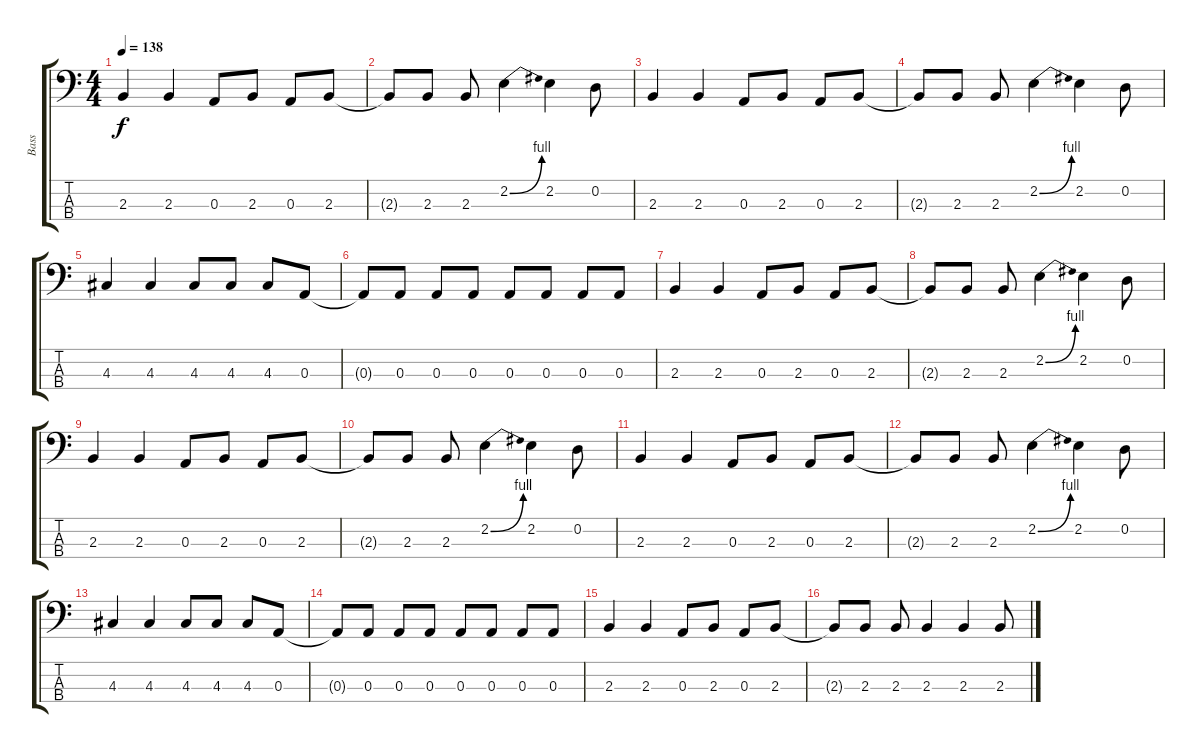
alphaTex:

\track ("Bass" "Bass") {instrument electricbassfinger}
\staff {score tabs}
\tuning (G2 D2 A1 E1) {hide}
\ts (4 4)
\tempo 138
\clef f4
\ks c
2.3.4{dy f} 2.3.4 0.3.8 2.3.8 0.3.8 2.3.8 |
2.3{t}.8 2.3.8 2.3.8 2.2{be (bend 0 0 60 4)}.4 2.2.4 0.2.8 |
2.3.4 2.3.4 0.3.8 2.3.8 0.3.8 2.3.8 |
2.3{t}.8 2.3.8 2.3.8 2.2{be (bend 0 0 60 4)}.4 2.2.4 0.2.8 |
4.3.4 4.3.4 4.3.8 4.3.8 4.3.8 0.3.8 |
0.3{t}.8 0.3.8 0.3.8 0.3.8 0.3.8 0.3.8 0.3.8 0.3.8 |
2.3.4 2.3.4 0.3.8 2.3.8 0.3.8 2.3.8 |
2.3{t}.8 2.3.8 2.3.8 2.2{be (bend 0 0 60 4)}.4 2.2.4 0.2.8 |
2.3.4 2.3.4 0.3.8 2.3.8 0.3.8 2.3.8 |
2.3{t}.8 2.3.8 2.3.8 2.2{be (bend 0 0 60 4)}.4 2.2.4 0.2.8 |
2.3.4 2.3.4 0.3.8 2.3.8 0.3.8 2.3.8 |
2.3{t}.8 2.3.8 2.3.8 2.2{be (bend 0 0 60 4)}.4 2.2.4 0.2.8 |
4.3.4 4.3.4 4.3.8 4.3.8 4.3.8 0.3.8 |
0.3{t}.8 0.3.8 0.3.8 0.3.8 0.3.8 0.3.8 0.3.8 0.3.8 |
2.3.4 2.3.4 0.3.8 2.3.8 0.3.8 2.3.8 |
2.3{t}.8 2.3.8 2.3.8 2.3.4 2.3.4 2.3.8
